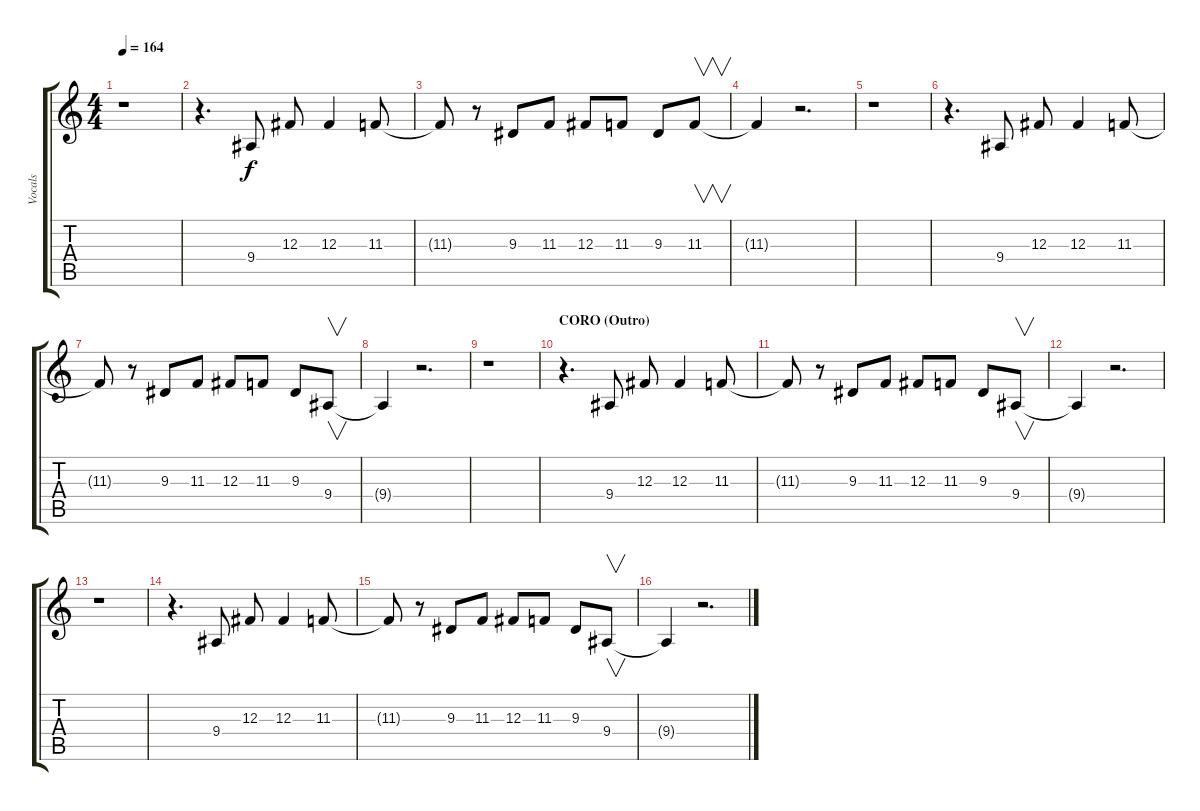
\track ("Vocals" "Vocals") {instrument tenorsax}
\staff {score tabs}
\tuning (Eb4 Bb3 Gb3 Db3 Ab2 Eb2) {hide}
\ts (4 4)
\tempo 164
\clef g2
\ks c
r.1{dy f} |
r.4{d} 9.4.8 12.3.8 12.3.4 11.3.8 |
11.3{t}.8 r.8 9.3.8 11.3.8 12.3.8 11.3.8 9.3.8 11.3.8{v} |
11.3{t}.4 r.2{d} |
r.1 |
r.4{d} 9.4.8 12.3.8 12.3.4 11.3.8 |
11.3{t}.8 r.8 9.3.8 11.3.8 12.3.8 11.3.8 9.3.8 9.4.8{v} |
9.4{t}.4 r.2{d} |
r.1 |
\section ("" "CORO (Outro)")
r.4{d} 9.4.8 12.3.8 12.3.4 11.3.8 |
11.3{t}.8 r.8 9.3.8 11.3.8 12.3.8 11.3.8 9.3.8 9.4.8{v} |
9.4{t}.4 r.2{d} |
r.1 |
r.4{d} 9.4.8 12.3.8 12.3.4 11.3.8 |
11.3{t}.8 r.8 9.3.8 11.3.8 12.3.8 11.3.8 9.3.8 9.4.8{v} |
9.4{t}.4 r.2{d}
